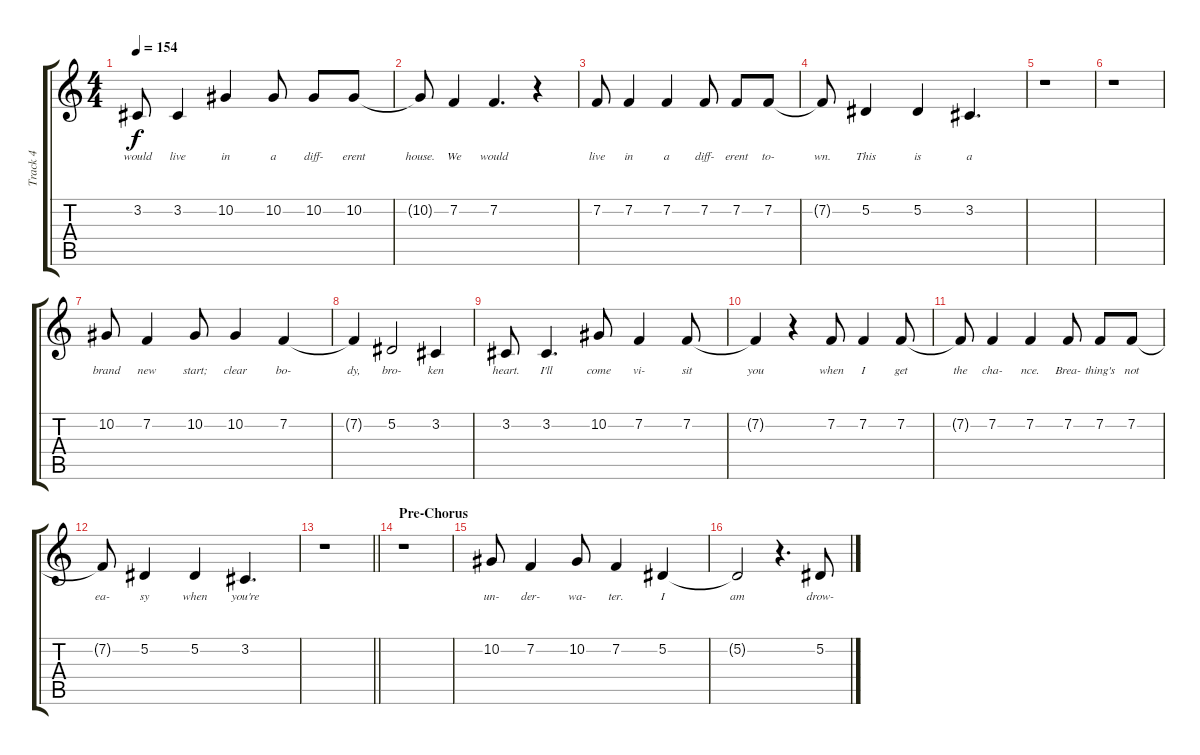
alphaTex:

\track ("Track 4" "Track 4") {instrument clarinet}
\staff {score tabs}
\tuning (Eb4 Bb3 Gb3 Db3 Ab2 Eb2) {hide}
\ts (4 4)
\tempo 154
\clef g2
\ks c
3.2.8{lyrics (0 "would") lyrics (1 "") lyrics (2 "") lyrics (3 "") lyrics (4 "") dy f} 3.2.4{lyrics (0 "live") lyrics (1 "") lyrics (2 "") lyrics (3 "") lyrics (4 "")} 10.2.4{lyrics (0 "in") lyrics (1 "") lyrics (2 "") lyrics (3 "") lyrics (4 "")} 10.2.8{lyrics (0 "a") lyrics (1 "") lyrics (2 "") lyrics (3 "") lyrics (4 "")} 10.2.8{lyrics (0 "diff-") lyrics (1 "") lyrics (2 "") lyrics (3 "") lyrics (4 "")} 10.2.8{lyrics (0 "erent") lyrics (1 "") lyrics (2 "") lyrics (3 "") lyrics (4 "")} |
10.2{t}.8{lyrics (0 "house.") lyrics (1 "") lyrics (2 "") lyrics (3 "") lyrics (4 "")} 7.2.4{lyrics (0 "We") lyrics (1 "") lyrics (2 "") lyrics (3 "") lyrics (4 "")} 7.2.4{d lyrics (0 "would") lyrics (1 "") lyrics (2 "") lyrics (3 "") lyrics (4 "")} r.4 |
7.2.8{lyrics (0 "live") lyrics (1 "") lyrics (2 "") lyrics (3 "") lyrics (4 "")} 7.2.4{lyrics (0 "in") lyrics (1 "") lyrics (2 "") lyrics (3 "") lyrics (4 "")} 7.2.4{lyrics (0 "a") lyrics (1 "") lyrics (2 "") lyrics (3 "") lyrics (4 "")} 7.2.8{lyrics (0 "diff-") lyrics (1 "") lyrics (2 "") lyrics (3 "") lyrics (4 "")} 7.2.8{lyrics (0 "erent") lyrics (1 "") lyrics (2 "") lyrics (3 "") lyrics (4 "")} 7.2.8{lyrics (0 "to-") lyrics (1 "") lyrics (2 "") lyrics (3 "") lyrics (4 "")} |
7.2{t}.8{lyrics (0 "wn.") lyrics (1 "") lyrics (2 "") lyrics (3 "") lyrics (4 "")} 5.2.4{lyrics (0 "This") lyrics (1 "") lyrics (2 "") lyrics (3 "") lyrics (4 "")} 5.2.4{lyrics (0 "is") lyrics (1 "") lyrics (2 "") lyrics (3 "") lyrics (4 "")} 3.2.4{d lyrics (0 "a") lyrics (1 "") lyrics (2 "") lyrics (3 "") lyrics (4 "")} |
r.1 |
r.1 |
10.2.8{lyrics (0 "brand") lyrics (1 "") lyrics (2 "") lyrics (3 "") lyrics (4 "")} 7.2.4{lyrics (0 "new") lyrics (1 "") lyrics (2 "") lyrics (3 "") lyrics (4 "")} 10.2.8{lyrics (0 "start;") lyrics (1 "") lyrics (2 "") lyrics (3 "") lyrics (4 "")} 10.2.4{lyrics (0 "clear") lyrics (1 "") lyrics (2 "") lyrics (3 "") lyrics (4 "")} 7.2.4{lyrics (0 "bo-") lyrics (1 "") lyrics (2 "") lyrics (3 "") lyrics (4 "")} |
7.2{t}.4{lyrics (0 "dy,") lyrics (1 "") lyrics (2 "") lyrics (3 "") lyrics (4 "")} 5.2.2{lyrics (0 "bro-") lyrics (1 "") lyrics (2 "") lyrics (3 "") lyrics (4 "")} 3.2.4{lyrics (0 "ken") lyrics (1 "") lyrics (2 "") lyrics (3 "") lyrics (4 "")} |
3.2.8{lyrics (0 "heart.") lyrics (1 "") lyrics (2 "") lyrics (3 "") lyrics (4 "")} 3.2.4{d lyrics (0 "I'll") lyrics (1 "") lyrics (2 "") lyrics (3 "") lyrics (4 "")} 10.2.8{lyrics (0 "come") lyrics (1 "") lyrics (2 "") lyrics (3 "") lyrics (4 "")} 7.2.4{lyrics (0 "vi-") lyrics (1 "") lyrics (2 "") lyrics (3 "") lyrics (4 "")} 7.2.8{lyrics (0 "sit") lyrics (1 "") lyrics (2 "") lyrics (3 "") lyrics (4 "")} |
7.2{t}.4{lyrics (0 "you") lyrics (1 "") lyrics (2 "") lyrics (3 "") lyrics (4 "")} r.4 7.2.8{lyrics (0 "when") lyrics (1 "") lyrics (2 "") lyrics (3 "") lyrics (4 "")} 7.2.4{lyrics (0 "I") lyrics (1 "") lyrics (2 "") lyrics (3 "") lyrics (4 "")} 7.2.8{lyrics (0 "get") lyrics (1 "") lyrics (2 "") lyrics (3 "") lyrics (4 "")} |
7.2{t}.8{lyrics (0 "the") lyrics (1 "") lyrics (2 "") lyrics (3 "") lyrics (4 "")} 7.2.4{lyrics (0 "cha-") lyrics (1 "") lyrics (2 "") lyrics (3 "") lyrics (4 "")} 7.2.4{lyrics (0 "nce.") lyrics (1 "") lyrics (2 "") lyrics (3 "") lyrics (4 "")} 7.2.8{lyrics (0 "Brea-") lyrics (1 "") lyrics (2 "") lyrics (3 "") lyrics (4 "")} 7.2.8{lyrics (0 "thing's") lyrics (1 "") lyrics (2 "") lyrics (3 "") lyrics (4 "")} 7.2.8{lyrics (0 "not") lyrics (1 "") lyrics (2 "") lyrics (3 "") lyrics (4 "")} |
7.2{t}.8{lyrics (0 "ea-") lyrics (1 "") lyrics (2 "") lyrics (3 "") lyrics (4 "")} 5.2.4{lyrics (0 "sy") lyrics (1 "") lyrics (2 "") lyrics (3 "") lyrics (4 "")} 5.2.4{lyrics (0 "when") lyrics (1 "") lyrics (2 "") lyrics (3 "") lyrics (4 "")} 3.2.4{d lyrics (0 "you're") lyrics (1 "") lyrics (2 "") lyrics (3 "") lyrics (4 "")} |
\barLineRight lightlight
r.1 |
\section ("" "Pre-Chorus")
r.1 |
10.2.8{lyrics (0 "un-") lyrics (1 "") lyrics (2 "") lyrics (3 "") lyrics (4 "")} 7.2.4{lyrics (0 "der-") lyrics (1 "") lyrics (2 "") lyrics (3 "") lyrics (4 "")} 10.2.8{lyrics (0 "wa-") lyrics (1 "") lyrics (2 "") lyrics (3 "") lyrics (4 "")} 7.2.4{lyrics (0 "ter.") lyrics (1 "") lyrics (2 "") lyrics (3 "") lyrics (4 "")} 5.2.4{lyrics (0 "I") lyrics (1 "") lyrics (2 "") lyrics (3 "") lyrics (4 "")} |
5.2{t}.2{lyrics (0 "am") lyrics (1 "") lyrics (2 "") lyrics (3 "") lyrics (4 "")} r.4{d} 5.2.8{lyrics (0 "drow-") lyrics (1 "") lyrics (2 "") lyrics (3 "") lyrics (4 "")}
